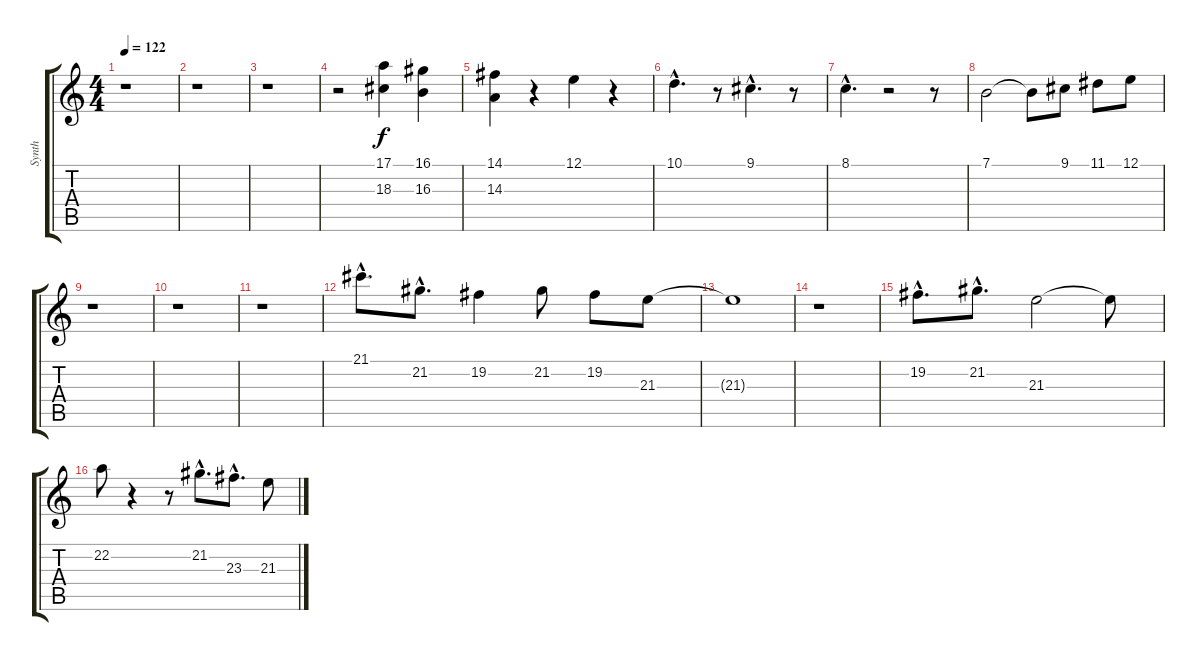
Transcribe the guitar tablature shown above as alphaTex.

\track ("Synth" "Synth") {instrument sitar}
\staff {score tabs}
\tuning (E4 B3 G3 D3 A2 E2) {hide}
\ts (4 4)
\tempo 122
\clef g2
\ks c
r.1{dy f} |
r.1 |
r.1 |
r.2 (17.1 18.3).4 (16.1 16.3).4 |
(14.1 14.3).4 r.4 12.1.4 r.4 |
10.1{hac}.4{d} r.8 9.1{hac}.4{d} r.8 |
8.1{hac}.4{d} r.2 r.8 |
7.1.2 7.1{t}.8 9.1.8 11.1.8 12.1.8 |
r.1 |
r.1 |
r.1 |
21.1{hac}.8{d} 21.2{hac}.8{d} 19.2.4 21.2.8 19.2.8 21.3.8 |
21.3{t}.1 |
r.1 |
19.2{hac}.8{d} 21.2{hac}.8{d} 21.3.2 21.3{t}.8 |
22.2.8 r.4 r.8 21.2{hac}.8{d} 23.3{hac}.8{d} 21.3.8
